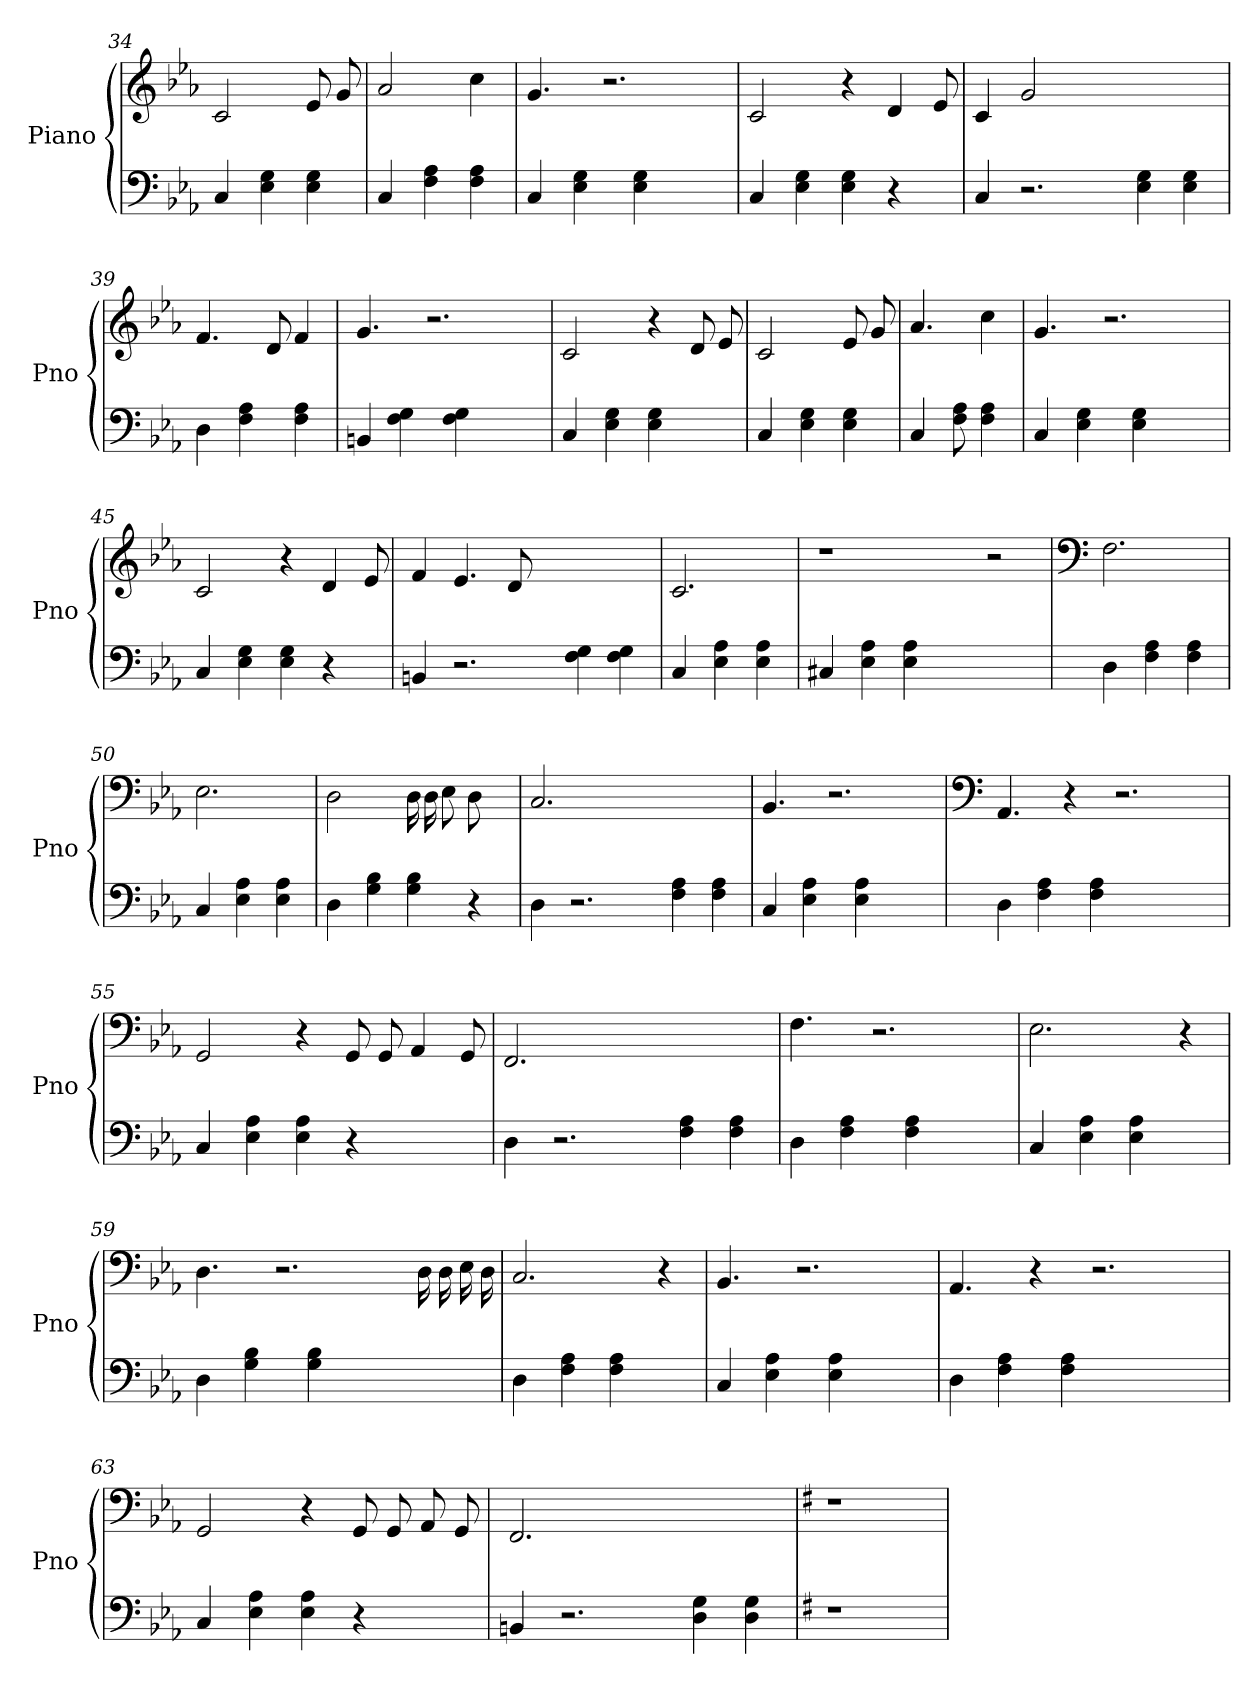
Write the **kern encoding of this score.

**kern	**kern
*part1	*part1
*staff2	*staff1
*I"Piano	*
*I'Pno	*
*clefF4	*clefG2
*k[b-e-a-]	*k[b-e-a-]
=34	=34
4C/	2c/
4E-\ 4G\	.
4G\ 4E-\	8e-/
.	8g/
=35	=35
4C/	2a-/
4F\ 4A-\	.
4F\ 4A-\	4cc\
=36	=36
4C/	4.g/
4E-\ 4G\	.
.	2.r
4E-\ 4G\	.
4.ryy	.
=37	=37
4C/	2c/
4E-\ 4G\	.
4E-\ 4G\	4r
4r	4d/
8ryy	8e-/
=38	=38
4C/	4c/
2.r	2g/
.	2.ryy
4E-\ 4G\	.
4G\ 4E-\	.
=39	=39
4D\	4.f/
4A-\ 4F\	.
.	8d/
4A-\ 4F\	4f/
=40	=40
4BB/	4.g/
4G\ 4F\	.
.	2.r
4F\ 4G\	.
4.ryy	.
=41	=41
4C/	2c/
4E-\ 4G\	.
4G\ 4E-\	4r
4ryy	8d/
.	8e-/
=42	=42
4C/	2c/
4E-\ 4G\	.
4E-\ 4G\	8e-/
.	8g/
=43	=43
4C/	4.a-/
8F\ 8A-\	.
4F\ 4A-\	4cc\
!!LO:LB:g=z
=44	=44
4C/	4.g/
4G\ 4E-\	.
.	2.r
4E-\ 4G\	.
4.ryy	.
=45	=45
4C/	2c/
4E-\ 4G\	.
4G\ 4E-\	4r
4r	4d/
8ryy	8e-/
=46	=46
4BB/	4f/
2.r	4.e-/
.	8d/
.	2.ryy
4F\ 4G\	.
4F\ 4G\	.
=47	=47
4C/	2.c/
4E-\ 4A-\	.
4E-\ 4A-\	.
=48	=48
4C#/	1r
4E-\ 4A-\	.
4E-\ 4A-\	.
2.ryy	.
.	2r
=49	=49
*	*clefF4
4D\	2.F\
4F\ 4A-\	.
4A-\ 4F\	.
=50	=50
4C/	2.E-\
4E-\ 4A-\	.
4E-\ 4A-\	.
=51	=51
4D\	2D\
4B-\ 4G\	.
4G\ 4B-\	16D\
.	16D\
.	8E-\
4r	8D\
.	8ryy
=52	=52
4D\	2.C/
2.r	.
.	2.ryy
4F\ 4A-\	.
4A-\ 4F\	.
=53	=53
4C/	4.BB-/
4A-\ 4E-\	.
.	2.r
4E-\ 4A-\	.
4.ryy	.
!!LO:LB:g=z
=54	=54
*	*clefF4
4D\	4.AA-/
4A-\ 4F\	.
.	4r
4F\ 4A-\	.
.	2.r
2ryy	.
8ryy	.
=55	=55
4C/	2GG/
4E-\ 4A-\	.
4A-\ 4E-\	4r
4r	8GG/
.	8GG/
4.ryy	4AA-/
.	8GG/
=56	=56
4D\	2.FF/
2.r	.
.	2.ryy
4F\ 4A-\	.
4A-\ 4F\	.
=57	=57
4D\	4.F\
4A-\ 4F\	.
.	2.r
4F\ 4A-\	.
4.ryy	.
=58	=58
4C/	2.E-\
4A-\ 4E-\	.
4E-\ 4A-\	.
4ryy	4r
=59	=59
4D\	4.D\
4B-\ 4G\	.
.	2.r
4G\ 4B-\	.
2ryy	.
.	16D\
.	16D\
8ryy	16E-\
.	16D\
=60	=60
4D\	2.C/
4F\ 4A-\	.
4F\ 4A-\	.
4ryy	4r
=61	=61
4C/	4.BB-/
4E-\ 4A-\	.
.	2.r
4A-\ 4E-\	.
4.ryy	.
=62	=62
4D\	4.AA-/
4F\ 4A-\	.
.	4r
4A-\ 4F\	.
.	2.r
2ryy	.
8ryy	.
=63	=63
4C/	2GG/
4A-\ 4E-\	.
4A-\ 4E-\	4r
4r	8GG/
.	8GG/
4ryy	8AA-/
.	8GG/
=64	=64
4BB/	2.FF/
2.r	.
.	2.ryy
4G\ 4D\	.
4G\ 4D\	.
=65	=65
*k[f#]	*k[f#]
1r	1r
=	=
*-	*-
